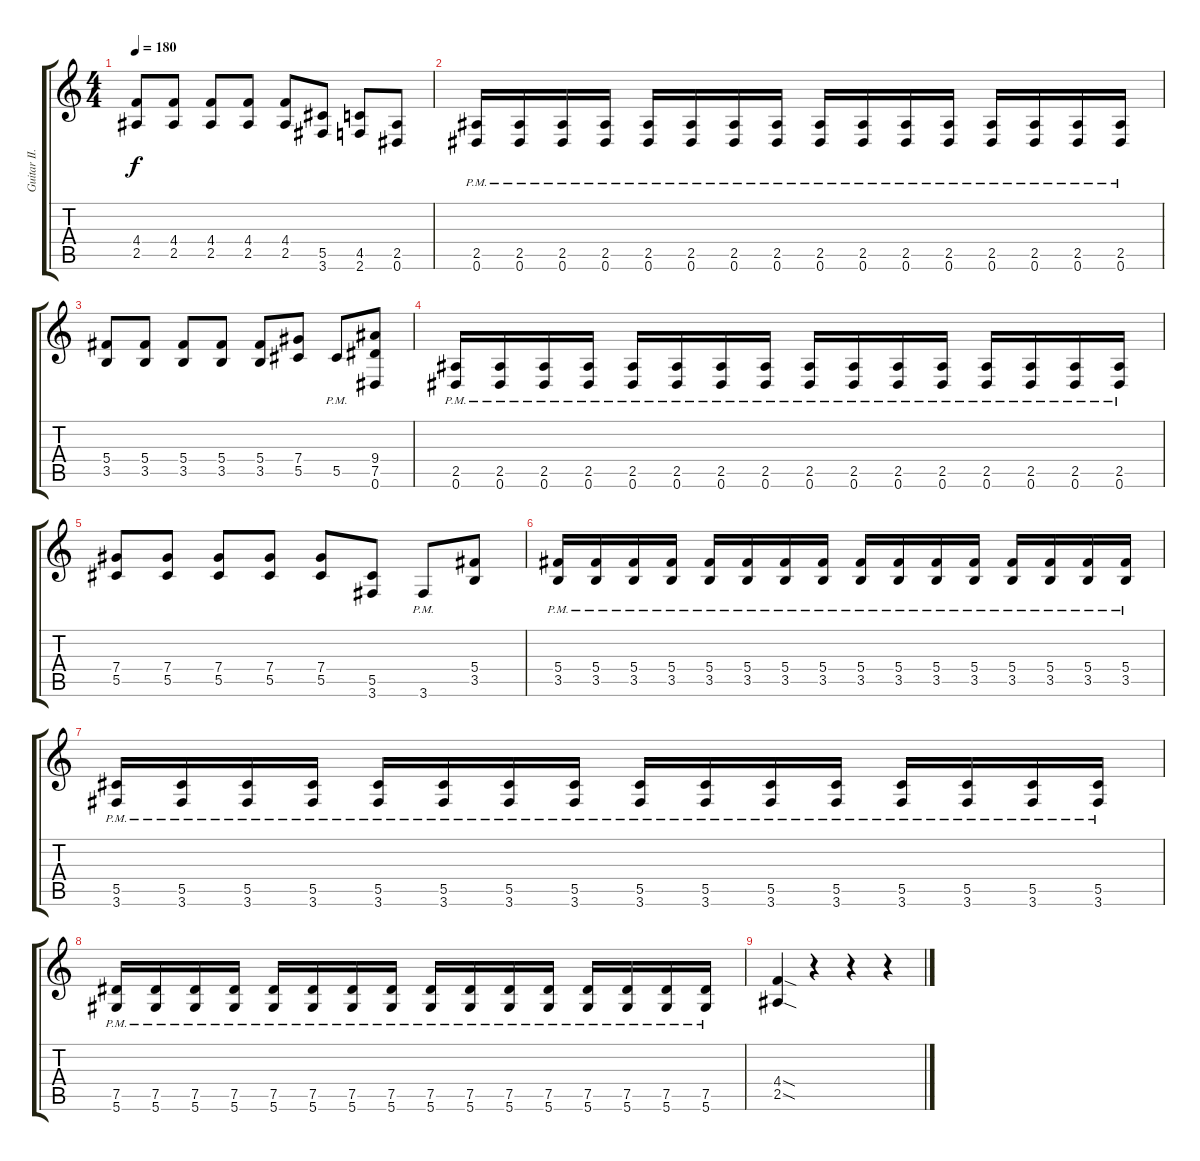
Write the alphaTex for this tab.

\track ("Guitar II." "Guitar II.") {instrument overdrivenguitar}
\staff {score tabs}
\tuning (Eb4 Bb3 Gb3 Db3 Ab2 Eb2) {hide}
\ts (4 4)
\tempo 180
\clef g2
\ks c
(4.4 2.5).8{dy f} (4.4 2.5).8 (4.4 2.5).8 (4.4 2.5).8 (4.4 2.5).8 (5.5 3.6).8 (4.5 2.6).8 (2.5 0.6).8 |
(2.5{pm} 0.6{pm}).16 (2.5{pm} 0.6{pm}).16 (2.5{pm} 0.6{pm}).16 (2.5{pm} 0.6{pm}).16 (2.5{pm} 0.6{pm}).16 (2.5{pm} 0.6{pm}).16 (2.5{pm} 0.6{pm}).16 (2.5{pm} 0.6{pm}).16 (2.5{pm} 0.6{pm}).16 (2.5{pm} 0.6{pm}).16 (2.5{pm} 0.6{pm}).16 (2.5{pm} 0.6{pm}).16 (2.5{pm} 0.6{pm}).16 (2.5{pm} 0.6{pm}).16 (2.5{pm} 0.6{pm}).16 (2.5{pm} 0.6{pm}).16 |
(5.4 3.5).8 (5.4 3.5).8 (5.4 3.5).8 (5.4 3.5).8 (5.4 3.5).8 (7.4 5.5).8 5.5{pm}.8 (9.4 7.5 0.6).8 |
(2.5{pm} 0.6{pm}).16 (2.5{pm} 0.6{pm}).16 (2.5{pm} 0.6{pm}).16 (2.5{pm} 0.6{pm}).16 (2.5{pm} 0.6{pm}).16 (2.5{pm} 0.6{pm}).16 (2.5{pm} 0.6{pm}).16 (2.5{pm} 0.6{pm}).16 (2.5{pm} 0.6{pm}).16 (2.5{pm} 0.6{pm}).16 (2.5{pm} 0.6{pm}).16 (2.5{pm} 0.6{pm}).16 (2.5{pm} 0.6{pm}).16 (2.5{pm} 0.6{pm}).16 (2.5{pm} 0.6{pm}).16 (2.5{pm} 0.6{pm}).16 |
(7.4 5.5).8 (7.4 5.5).8 (7.4 5.5).8 (7.4 5.5).8 (7.4 5.5).8 (5.5 3.6).8 3.6{pm}.8 (5.4 3.5).8 |
(5.4{pm} 3.5{pm}).16 (5.4{pm} 3.5{pm}).16 (5.4{pm} 3.5{pm}).16 (5.4{pm} 3.5{pm}).16 (5.4{pm} 3.5{pm}).16 (5.4{pm} 3.5{pm}).16 (5.4{pm} 3.5{pm}).16 (5.4{pm} 3.5{pm}).16 (5.4{pm} 3.5{pm}).16 (5.4{pm} 3.5{pm}).16 (5.4{pm} 3.5{pm}).16 (5.4{pm} 3.5{pm}).16 (5.4{pm} 3.5{pm}).16 (5.4{pm} 3.5{pm}).16 (5.4{pm} 3.5{pm}).16 (5.4{pm} 3.5{pm}).16 |
(5.5{pm} 3.6).16 (5.5{pm} 3.6).16 (5.5{pm} 3.6{pm}).16 (5.5{pm} 3.6{pm}).16 (5.5{pm} 3.6{pm}).16 (5.5{pm} 3.6{pm}).16 (5.5{pm} 3.6{pm}).16 (5.5{pm} 3.6{pm}).16 (5.5{pm} 3.6{pm}).16 (5.5{pm} 3.6{pm}).16 (5.5{pm} 3.6{pm}).16 (5.5{pm} 3.6{pm}).16 (5.5{pm} 3.6{pm}).16 (5.5{pm} 3.6{pm}).16 (5.5{pm} 3.6{pm}).16 (5.5{pm} 3.6{pm}).16 |
(7.5{pm} 5.6{pm}).16 (7.5{pm} 5.6{pm}).16 (7.5{pm} 5.6{pm}).16 (7.5{pm} 5.6{pm}).16 (7.5{pm} 5.6{pm}).16 (7.5{pm} 5.6{pm}).16 (7.5{pm} 5.6{pm}).16 (7.5{pm} 5.6{pm}).16 (7.5{pm} 5.6{pm}).16 (7.5{pm} 5.6{pm}).16 (7.5{pm} 5.6{pm}).16 (7.5{pm} 5.6{pm}).16 (7.5{pm} 5.6{pm}).16 (7.5{pm} 5.6{pm}).16 (7.5{pm} 5.6{pm}).16 (7.5{pm} 5.6{pm}).16 |
(4.4{sod} 2.5{sod}).4 r.4 r.4 r.4
